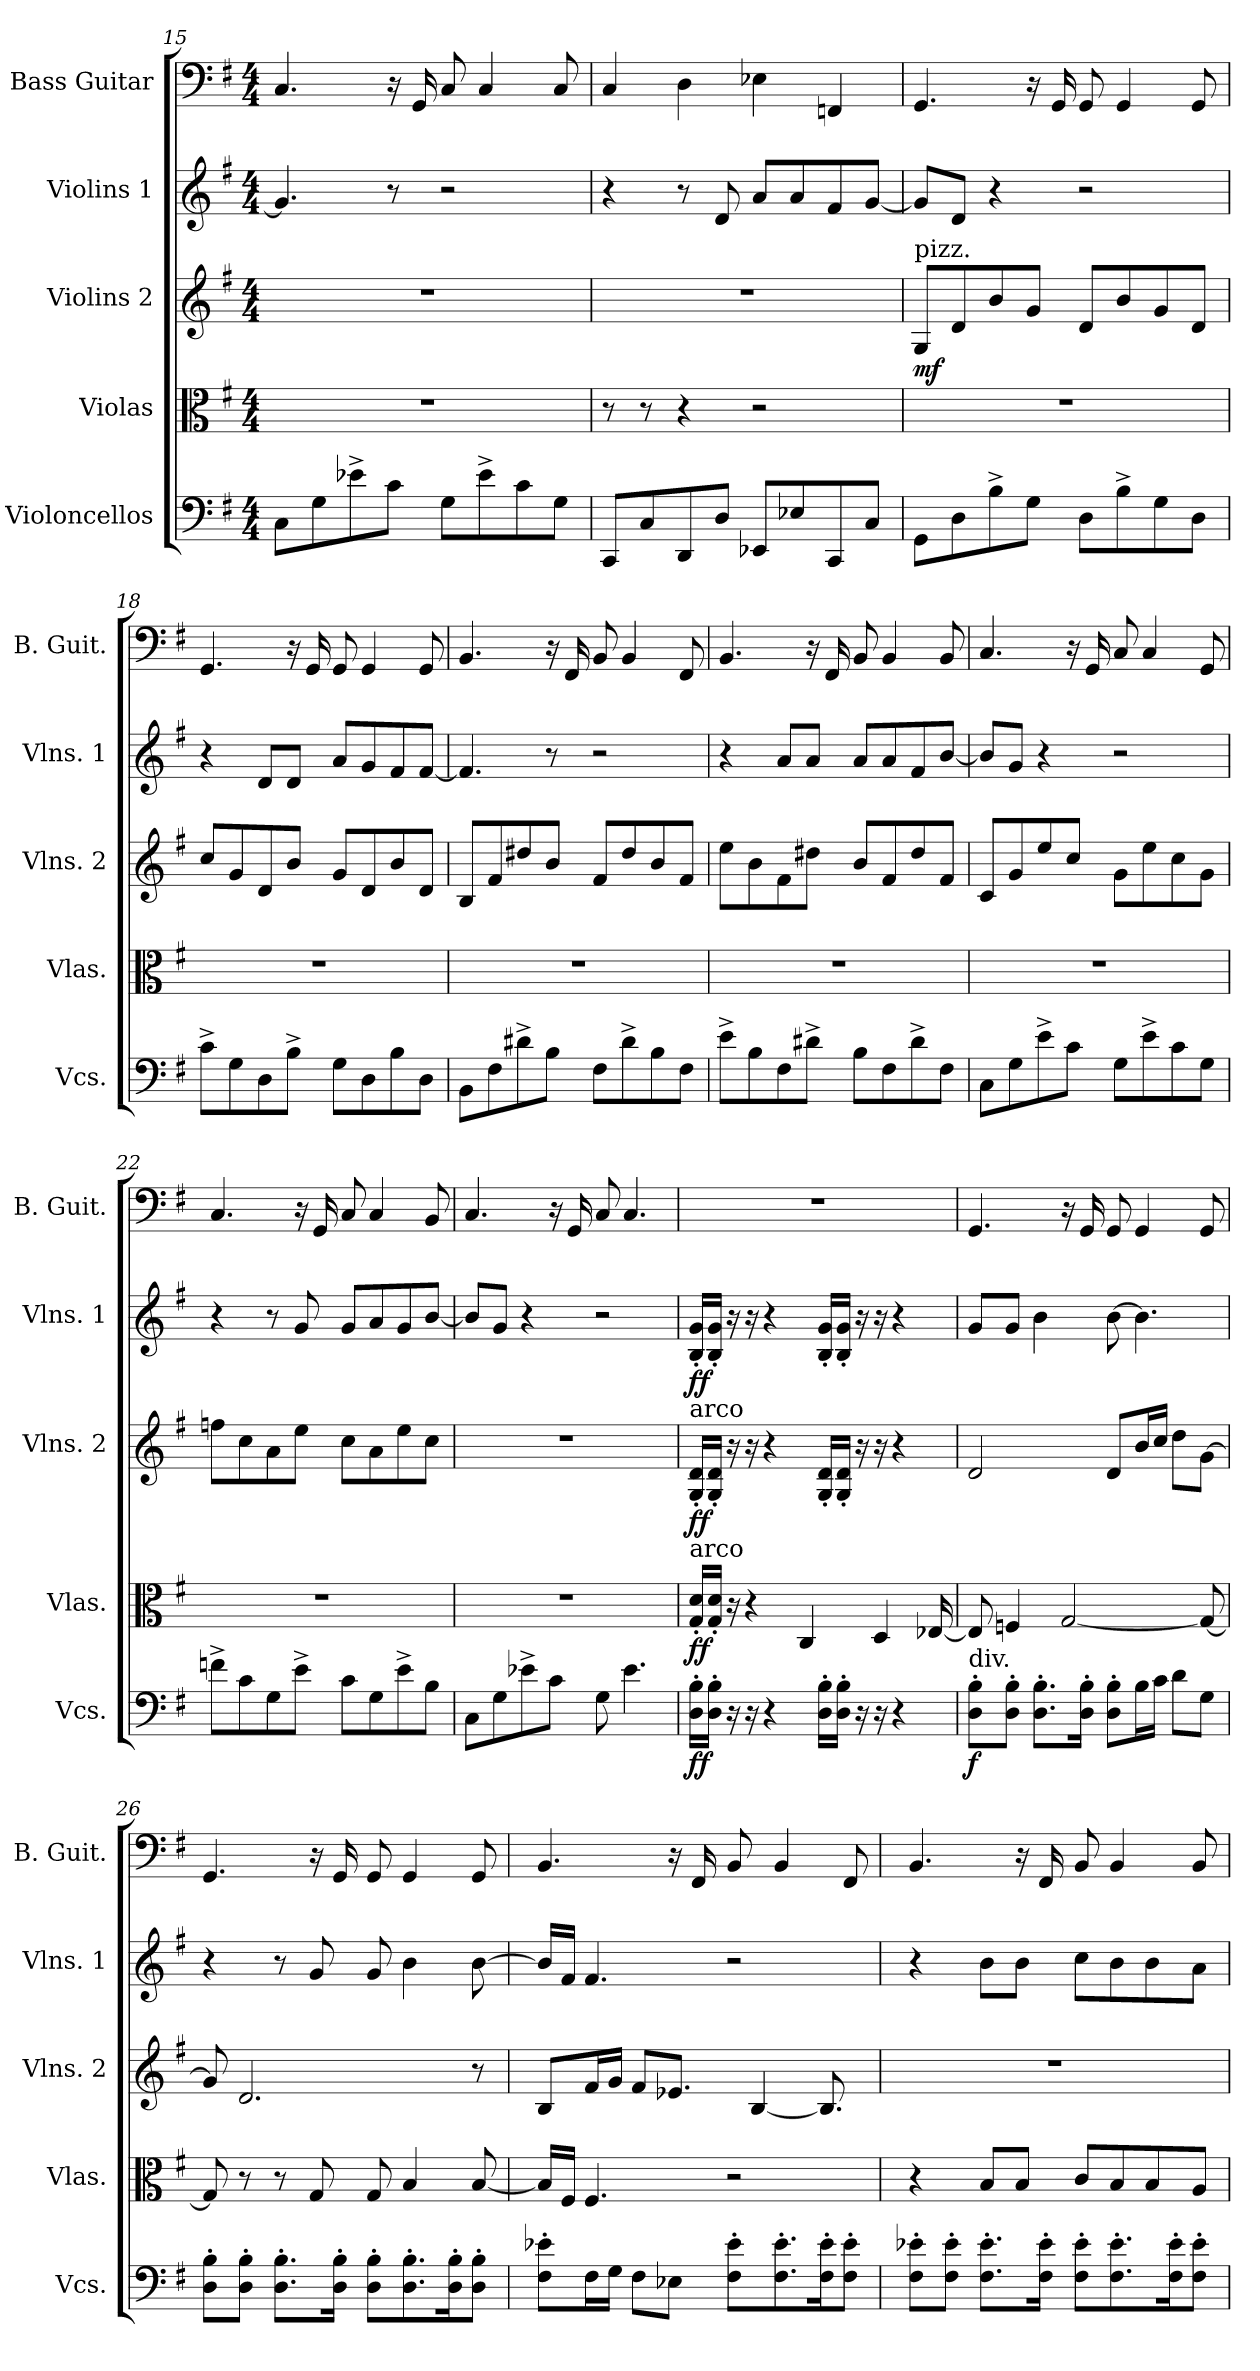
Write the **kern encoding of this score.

**kern	**dynam	**kern	**dynam	**kern	**dynam	**kern	**dynam	**kern
*part5	*part5	*part4	*part4	*part3	*part3	*part2	*part2	*part1
*staff5	*staff5	*staff4	*staff4	*staff3	*staff3	*staff2	*staff2	*staff1
*I"Violoncellos	*	*I"Violas	*	*I"Violins 2	*	*I"Violins 1	*	*I"Bass Guitar
*I'Vcs.	*	*I'Vlas.	*	*I'Vlns. 2	*	*I'Vlns. 1	*	*I'B. Guit.
*clefF4	*	*clefC3	*	*clefG2	*	*clefG2	*	*clefF4
*	*	*	*	*	*	*	*	*ITrd7c12
*k[f#]	*	*k[f#]	*	*k[f#]	*	*k[f#]	*	*k[f#]
*M4/4	*	*M4/4	*	*M4/4	*	*M4/4	*	*M4/4
=15	=15	=15	=15	=15	=15	=15	=15	=15
8C\L	.	1r	.	1r	.	4.g/]	.	4.CC/
8G\	.	.	.	.	.	.	.	.
8e-X^\	.	.	.	.	.	.	.	.
8c\J	.	.	.	.	.	8r	.	16r
.	.	.	.	.	.	.	.	16GGG/
8G\L	.	.	.	.	.	2r	.	8CC/
8e-^\	.	.	.	.	.	.	.	4CC/
8c\	.	.	.	.	.	.	.	.
8G\J	.	.	.	.	.	.	.	8CC/
!!LO:PB:g=z
=16	=16	=16	=16	=16	=16	=16	=16	=16
8CC/L	.	8r	.	1r	.	4r	.	4CC/
8C/	.	8r	.	.	.	.	.	.
8DD/	.	4r	.	.	.	8r	.	4DD\
8D/J	.	.	.	.	.	8d/	.	.
8EE-X/L	.	2r	.	.	.	8a/L	.	4EE-X\
8E-X/	.	.	.	.	.	8a/	.	.
8CC/	.	.	.	.	.	8f#/	.	4FFFn/
8C/J	.	.	.	.	.	[8g/J	.	.
=17	=17	=17	=17	=17	=17	=17	=17	=17
!	!	!	!	!LO:TX:a:t=pizz.	!	!	!	!
!	!	!	!	!	!LO:DY:b	!	!	!
8GG\L	.	1r	.	8G/L	mf	8g/L]	.	4.GGG/
8D\	.	.	.	8d/	.	8d/J	.	.
8B^\	.	.	.	8b/	.	4r	.	.
8G\J	.	.	.	8g/J	.	.	.	16r
.	.	.	.	.	.	.	.	16GGG/
8D\L	.	.	.	8d/L	.	2r	.	8GGG/
8B^\	.	.	.	8b/	.	.	.	4GGG/
8G\	.	.	.	8g/	.	.	.	.
8D\J	.	.	.	8d/J	.	.	.	8GGG/
=18	=18	=18	=18	=18	=18	=18	=18	=18
8c^\L	.	1r	.	8cc/L	.	4r	.	4.GGG/
8G\	.	.	.	8g/	.	.	.	.
8D\	.	.	.	8d/	.	8d/L	.	.
8B^\J	.	.	.	8b/J	.	8d/J	.	16r
.	.	.	.	.	.	.	.	16GGG/
8G\L	.	.	.	8g/L	.	8a/L	.	8GGG/
8D\	.	.	.	8d/	.	8g/	.	4GGG/
8B\	.	.	.	8b/	.	8f#/	.	.
8D\J	.	.	.	8d/J	.	[8f#/J	.	8GGG/
!!LO:LB:g=z
=19	=19	=19	=19	=19	=19	=19	=19	=19
8BB\L	.	1r	.	8B/L	.	4.f#/]	.	4.BBB/
8F#\	.	.	.	8f#/	.	.	.	.
8d#X^\	.	.	.	8dd#X/	.	.	.	.
8B\J	.	.	.	8b/J	.	8r	.	16r
.	.	.	.	.	.	.	.	16FFF#/
8F#\L	.	.	.	8f#/L	.	2r	.	8BBB/
8d#^\	.	.	.	8dd#/	.	.	.	4BBB/
8B\	.	.	.	8b/	.	.	.	.
8F#\J	.	.	.	8f#/J	.	.	.	8FFF#/
=20	=20	=20	=20	=20	=20	=20	=20	=20
8e^\L	.	1r	.	8ee\L	.	4r	.	4.BBB/
8B\	.	.	.	8b\	.	.	.	.
8F#\	.	.	.	8f#\	.	8a/L	.	.
8d#X^\J	.	.	.	8dd#X\J	.	8a/J	.	16r
.	.	.	.	.	.	.	.	16FFF#/
8B\L	.	.	.	8b/L	.	8a/L	.	8BBB/
8F#\	.	.	.	8f#/	.	8a/	.	4BBB/
8d#^\	.	.	.	8dd#/	.	8f#/	.	.
8F#\J	.	.	.	8f#/J	.	[8b/J	.	8BBB/
=21	=21	=21	=21	=21	=21	=21	=21	=21
8C\L	.	1r	.	8c/L	.	8b/L]	.	4.CC/
8G\	.	.	.	8g/	.	8g/J	.	.
8e^\	.	.	.	8ee/	.	4r	.	.
8c\J	.	.	.	8cc/J	.	.	.	16r
.	.	.	.	.	.	.	.	16GGG/
8G\L	.	.	.	8g\L	.	2r	.	8CC/
8e^\	.	.	.	8ee\	.	.	.	4CC/
8c\	.	.	.	8cc\	.	.	.	.
8G\J	.	.	.	8g\J	.	.	.	8GGG/
!!LO:PB:g=z
=22	=22	=22	=22	=22	=22	=22	=22	=22
8fn^\L	.	1r	.	8ffn\L	.	4r	.	4.CC/
8c\	.	.	.	8cc\	.	.	.	.
8G\	.	.	.	8a\	.	8r	.	.
8e^\J	.	.	.	8ee\J	.	8g/	.	16r
.	.	.	.	.	.	.	.	16GGG/
8c\L	.	.	.	8cc\L	.	8g/L	.	8CC/
8G\	.	.	.	8a\	.	8a/	.	4CC/
8e^\	.	.	.	8ee\	.	8g/	.	.
8B\J	.	.	.	8cc\J	.	[8b/J	.	8BBB/
=23	=23	=23	=23	=23	=23	=23	=23	=23
8C\L	.	1r	.	1r	.	8b/L]	.	4.CC/
8G\	.	.	.	.	.	8g/J	.	.
8e-X^\	.	.	.	.	.	4r	.	.
8c\J	.	.	.	.	.	.	.	16r
.	.	.	.	.	.	.	.	16GGG/
8G\	.	.	.	.	.	2r	.	8CC/
4.e-\	.	.	.	.	.	.	.	4.CC/
=24	=24	=24	=24	=24	=24	=24	=24	=24
!	!	!	!	!LO:TX:a:t=arco	!	!	!	!
!	!	!LO:TX:a:t=arco	!	!	!	!	!	!
!	!LO:DY:b	!	!LO:DY:b	!	!LO:DY:b	!	!LO:DY:b	!
16D\' 16B\'LL	ff	16G/' 16d/'LL	ff	16G/' 16d/'LL	ff	16B/' 16g/'LL	ff	1r
16D\' 16B\'JJ	.	16G/' 16d/'JJ	.	16G/' 16d/'JJ	.	16B/' 16g/'JJ	.	.
16r	.	16r	.	16r	.	16r	.	.
16r	.	4r	.	16r	.	16r	.	.
4r	.	.	.	4r	.	4r	.	.
.	.	4C/	.	.	.	.	.	.
16D\' 16B\'LL	.	.	.	16G/' 16d/'LL	.	16B/' 16g/'LL	.	.
16D\' 16B\'JJ	.	.	.	16G/' 16d/'JJ	.	16B/' 16g/'JJ	.	.
16r	.	.	.	16r	.	16r	.	.
16r	.	4D/	.	16r	.	16r	.	.
4r	.	.	.	4r	.	4r	.	.
.	.	[16E-X/	.	.	.	.	.	.
!!LO:LB:g=z
=25	=25	=25	=25	=25	=25	=25	=25	=25
!LO:TX:a:t=div.	!	!	!	!	!	!	!	!
!	!LO:DY:b	!	!	!	!	!	!	!
8D\' 8B\'L	f	8E-/]	.	2d/	.	8g/L	.	4.GGG/
8D\' 8B\'J	.	4Fn/	.	.	.	8g/J	.	.
8.D\' 8.B\'L	.	.	.	.	.	4b\	.	.
.	.	[2G/	.	.	.	.	.	16r
16D\' 16B\'Jk	.	.	.	.	.	.	.	16GGG/
8D\' 8B\'L	.	.	.	8d/L	.	[8b\	.	8GGG/
16B\L	.	.	.	16b/L	.	4.b\]	.	4GGG/
16c\JJ	.	.	.	16cc/JJ	.	.	.	.
8d\L	.	.	.	8dd\L	.	.	.	.
8G\J	.	8G/_	.	[8g\J	.	.	.	8GGG/
=26	=26	=26	=26	=26	=26	=26	=26	=26
8D\' 8B\'L	.	8G/]	.	8g/]	.	4r	.	4.GGG/
8D\' 8B\'J	.	8r	.	2.d/	.	.	.	.
8.D\' 8.B\'L	.	8r	.	.	.	8r	.	.
.	.	8G/	.	.	.	8g/	.	16r
16D\' 16B\'Jk	.	.	.	.	.	.	.	16GGG/
8D\' 8B\'L	.	8G/	.	.	.	8g/	.	8GGG/
8.D\' 8.B\'	.	4B/	.	.	.	4b\	.	4GGG/
16D\' 16B\'K	.	.	.	.	.	.	.	.
8D\' 8B\'J	.	[8B/	.	8r	.	[8b\	.	8GGG/
=27	=27	=27	=27	=27	=27	=27	=27	=27
8F#\' 8e-X\'L	.	16B/LL]	.	8B/L	.	16b/LL]	.	4.BBB/
.	.	16F#/JJ	.	.	.	16f#/JJ	.	.
16F#\L	.	4.F#/	.	16f#/L	.	4.f#/	.	.
16G\JJ	.	.	.	16g/JJ	.	.	.	.
8F#\L	.	.	.	8f#/L	.	.	.	.
8E-X\J	.	.	.	8.e-X/J	.	.	.	16r
.	.	.	.	.	.	.	.	16FFF#/
8F#\' 8e-\'L	.	2r	.	.	.	2r	.	8BBB/
.	.	.	.	[4B/	.	.	.	.
8.F#\' 8.e-\'	.	.	.	.	.	.	.	4BBB/
16F#\' 16e-\'K	.	.	.	8.B/]	.	.	.	.
8F#\' 8e-\'J	.	.	.	.	.	.	.	8FFF#/
!!LO:PB:g=z
=28	=28	=28	=28	=28	=28	=28	=28	=28
8F#\' 8e-X\'L	.	4r	.	1r	.	4r	.	4.BBB/
8F#\' 8e-\'J	.	.	.	.	.	.	.	.
8.F#\' 8.e-\'L	.	8B/L	.	.	.	8b\L	.	.
.	.	8B/J	.	.	.	8b\J	.	16r
16F#\' 16e-\'Jk	.	.	.	.	.	.	.	16FFF#/
8F#\' 8e-\'L	.	8c/L	.	.	.	8cc\L	.	8BBB/
8.F#\' 8.e-\'	.	8B/	.	.	.	8b\	.	4BBB/
.	.	8B/	.	.	.	8b\	.	.
16F#\' 16e-\'K	.	.	.	.	.	.	.	.
8F#\' 8e-\'J	.	8A/J	.	.	.	8a\J	.	8BBB/
=	=	=	=	=	=	=	=	=
*-	*-	*-	*-	*-	*-	*-	*-	*-
